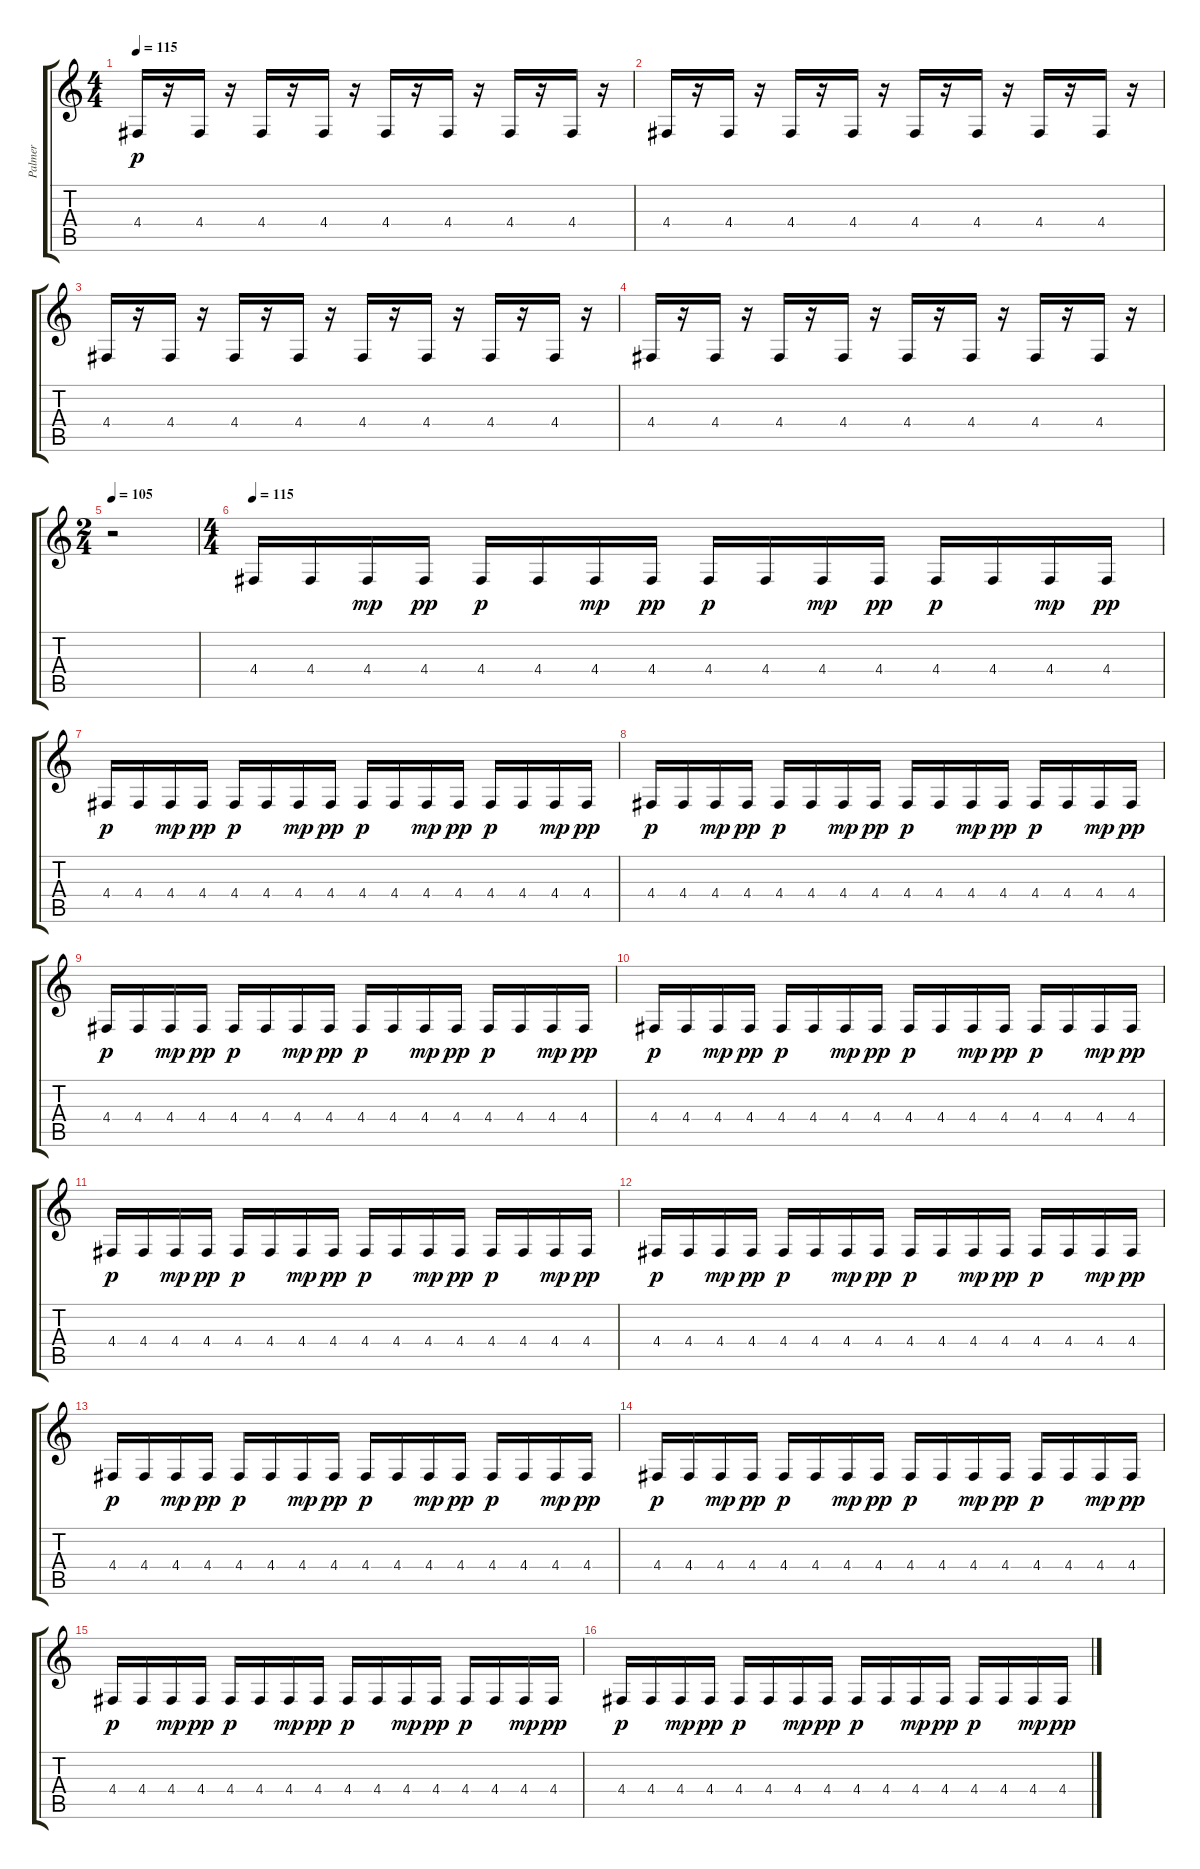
\track ("Palmer" "Palmer") {instrument acousticgrandpiano}
\staff {score tabs}
\tuning (E4 B3 G3 D3 A2 E2) {hide}
\ts (4 4)
\tempo 115
\clef g2
\ks c
4.4.16{dy p} r.16 4.4.16 r.16 4.4.16 r.16 4.4.16 r.16 4.4.16 r.16 4.4.16 r.16 4.4.16 r.16 4.4.16 r.16 |
4.4.16 r.16 4.4.16 r.16 4.4.16 r.16 4.4.16 r.16 4.4.16 r.16 4.4.16 r.16 4.4.16 r.16 4.4.16 r.16 |
4.4.16 r.16 4.4.16 r.16 4.4.16 r.16 4.4.16 r.16 4.4.16 r.16 4.4.16 r.16 4.4.16 r.16 4.4.16 r.16 |
4.4.16 r.16 4.4.16 r.16 4.4.16 r.16 4.4.16 r.16 4.4.16 r.16 4.4.16 r.16 4.4.16 r.16 4.4.16 r.16 |
\ts (2 4)
\tempo 105
r.2 |
\ts (4 4)
\tempo 115
4.4.16 4.4.16 4.4.16{dy mp} 4.4.16{dy pp} 4.4.16{dy p} 4.4.16 4.4.16{dy mp} 4.4.16{dy pp} 4.4.16{dy p} 4.4.16 4.4.16{dy mp} 4.4.16{dy pp} 4.4.16{dy p} 4.4.16 4.4.16{dy mp} 4.4.16{dy pp} |
4.4.16{dy p} 4.4.16 4.4.16{dy mp} 4.4.16{dy pp} 4.4.16{dy p} 4.4.16 4.4.16{dy mp} 4.4.16{dy pp} 4.4.16{dy p} 4.4.16 4.4.16{dy mp} 4.4.16{dy pp} 4.4.16{dy p} 4.4.16 4.4.16{dy mp} 4.4.16{dy pp} |
4.4.16{dy p} 4.4.16 4.4.16{dy mp} 4.4.16{dy pp} 4.4.16{dy p} 4.4.16 4.4.16{dy mp} 4.4.16{dy pp} 4.4.16{dy p} 4.4.16 4.4.16{dy mp} 4.4.16{dy pp} 4.4.16{dy p} 4.4.16 4.4.16{dy mp} 4.4.16{dy pp} |
4.4.16{dy p} 4.4.16 4.4.16{dy mp} 4.4.16{dy pp} 4.4.16{dy p} 4.4.16 4.4.16{dy mp} 4.4.16{dy pp} 4.4.16{dy p} 4.4.16 4.4.16{dy mp} 4.4.16{dy pp} 4.4.16{dy p} 4.4.16 4.4.16{dy mp} 4.4.16{dy pp} |
4.4.16{dy p} 4.4.16 4.4.16{dy mp} 4.4.16{dy pp} 4.4.16{dy p} 4.4.16 4.4.16{dy mp} 4.4.16{dy pp} 4.4.16{dy p} 4.4.16 4.4.16{dy mp} 4.4.16{dy pp} 4.4.16{dy p} 4.4.16 4.4.16{dy mp} 4.4.16{dy pp} |
4.4.16{dy p} 4.4.16 4.4.16{dy mp} 4.4.16{dy pp} 4.4.16{dy p} 4.4.16 4.4.16{dy mp} 4.4.16{dy pp} 4.4.16{dy p} 4.4.16 4.4.16{dy mp} 4.4.16{dy pp} 4.4.16{dy p} 4.4.16 4.4.16{dy mp} 4.4.16{dy pp} |
4.4.16{dy p} 4.4.16 4.4.16{dy mp} 4.4.16{dy pp} 4.4.16{dy p} 4.4.16 4.4.16{dy mp} 4.4.16{dy pp} 4.4.16{dy p} 4.4.16 4.4.16{dy mp} 4.4.16{dy pp} 4.4.16{dy p} 4.4.16 4.4.16{dy mp} 4.4.16{dy pp} |
4.4.16{dy p} 4.4.16 4.4.16{dy mp} 4.4.16{dy pp} 4.4.16{dy p} 4.4.16 4.4.16{dy mp} 4.4.16{dy pp} 4.4.16{dy p} 4.4.16 4.4.16{dy mp} 4.4.16{dy pp} 4.4.16{dy p} 4.4.16 4.4.16{dy mp} 4.4.16{dy pp} |
4.4.16{dy p} 4.4.16 4.4.16{dy mp} 4.4.16{dy pp} 4.4.16{dy p} 4.4.16 4.4.16{dy mp} 4.4.16{dy pp} 4.4.16{dy p} 4.4.16 4.4.16{dy mp} 4.4.16{dy pp} 4.4.16{dy p} 4.4.16 4.4.16{dy mp} 4.4.16{dy pp} |
4.4.16{dy p} 4.4.16 4.4.16{dy mp} 4.4.16{dy pp} 4.4.16{dy p} 4.4.16 4.4.16{dy mp} 4.4.16{dy pp} 4.4.16{dy p} 4.4.16 4.4.16{dy mp} 4.4.16{dy pp} 4.4.16{dy p} 4.4.16 4.4.16{dy mp} 4.4.16{dy pp} |
4.4.16{dy p} 4.4.16 4.4.16{dy mp} 4.4.16{dy pp} 4.4.16{dy p} 4.4.16 4.4.16{dy mp} 4.4.16{dy pp} 4.4.16{dy p} 4.4.16 4.4.16{dy mp} 4.4.16{dy pp} 4.4.16{dy p} 4.4.16 4.4.16{dy mp} 4.4.16{dy pp}
